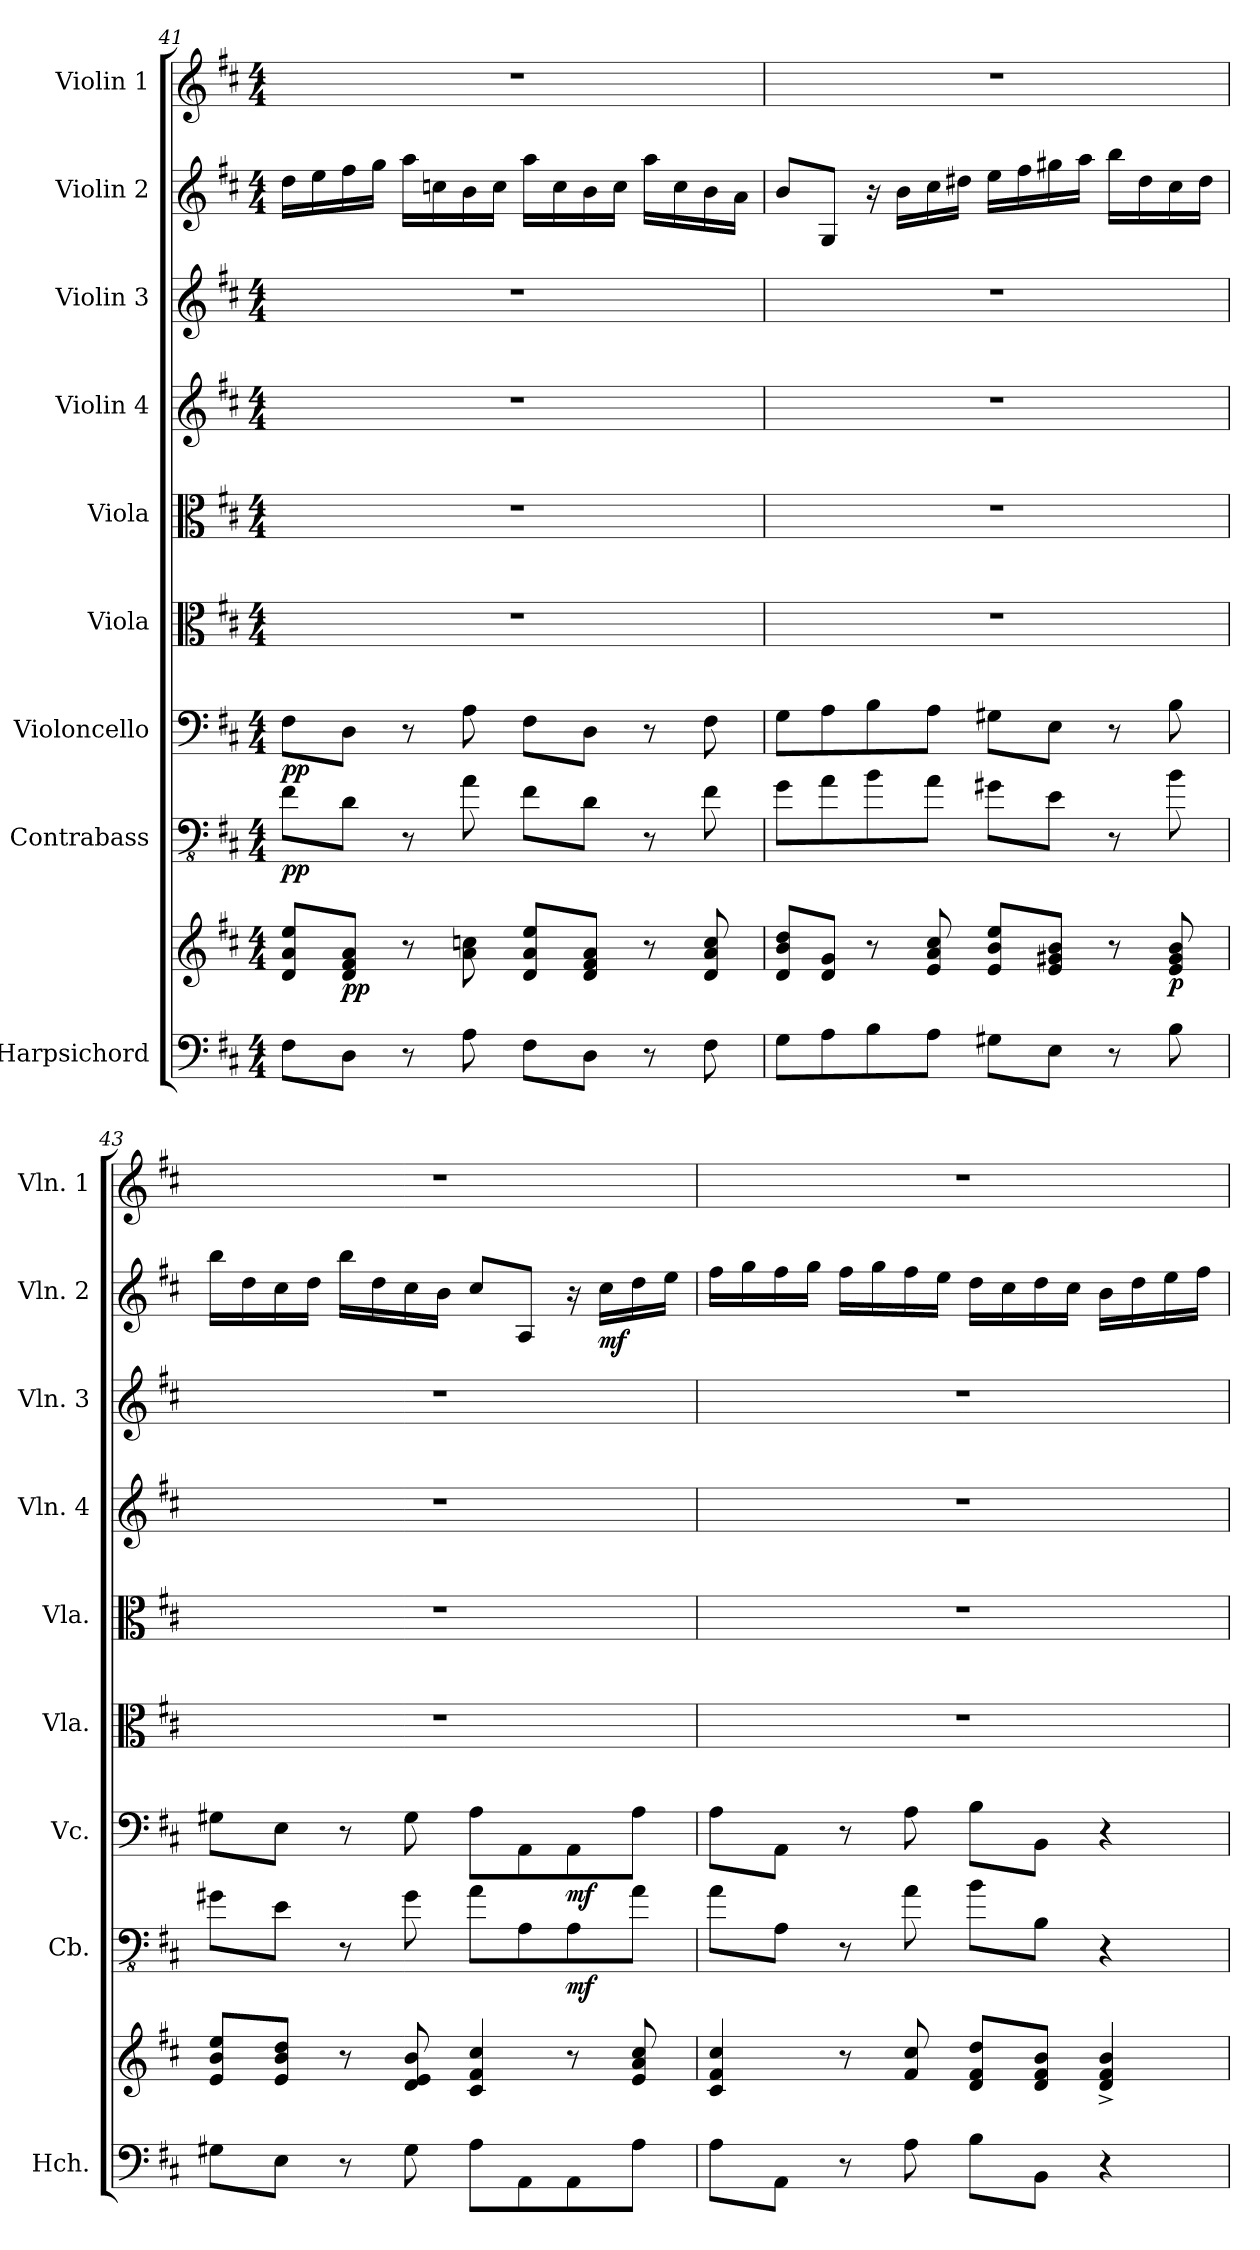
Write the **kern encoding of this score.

**kern	**kern	**dynam	**kern	**dynam	**kern	**dynam	**kern	**kern	**kern	**kern	**kern	**dynam	**kern
*part9	*part9	*part9	*part8	*part8	*part7	*part7	*part6	*part5	*part4	*part3	*part2	*part2	*part1
*staff10	*staff9	*staff9/10	*staff8	*staff8	*staff7	*staff7	*staff6	*staff5	*staff4	*staff3	*staff2	*staff2	*staff1
*I"Harpsichord	*	*	*I"Contrabass	*	*I"Violoncello	*	*I"Viola	*I"Viola	*I"Violin 4	*I"Violin 3	*I"Violin 2	*	*I"Violin 1
*I'Hch.	*	*	*I'Cb.	*	*I'Vc.	*	*I'Vla.	*I'Vla.	*I'Vln. 4	*I'Vln. 3	*I'Vln. 2	*	*I'Vln. 1
*clefF4	*clefG2	*	*clefFv4	*	*clefF4	*	*clefC3	*clefC3	*clefG2	*clefG2	*clefG2	*	*clefG2
*	*	*	*ITrd7c12	*	*	*	*	*	*	*	*	*	*
*k[f#c#]	*k[f#c#]	*	*k[f#c#]	*	*k[f#c#]	*	*k[f#c#]	*k[f#c#]	*k[f#c#]	*k[f#c#]	*k[f#c#]	*	*k[f#c#]
*M4/4	*M4/4	*	*M4/4	*	*M4/4	*	*M4/4	*M4/4	*M4/4	*M4/4	*M4/4	*	*M4/4
=41	=41	=41	=41	=41	=41	=41	=41	=41	=41	=41	=41	=41	=41
!	!	!	!	!LO:DY:b	!	!LO:DY:b	!	!	!	!	!	!	!
8F#\L	8d/ 8a/ 8ee/L	.	8FF#\L	pp	8F#\L	pp	1r	1r	1r	1r	16dd\LL	.	1r
.	.	.	.	.	.	.	.	.	.	.	16ee\	.	.
!	!	!LO:DY:b	!	!	!	!	!	!	!	!	!	!	!
8D\J	8d/ 8f#/ 8a/J	pp	8DD\J	.	8D\J	.	.	.	.	.	16ff#\	.	.
.	.	.	.	.	.	.	.	.	.	.	16gg\JJ	.	.
8r	8r	.	8r	.	8r	.	.	.	.	.	16aa\LL	.	.
.	.	.	.	.	.	.	.	.	.	.	16ccn\	.	.
8A\	8a\ 8ccn\	.	8AA\	.	8A\	.	.	.	.	.	16b\	.	.
.	.	.	.	.	.	.	.	.	.	.	16cc\JJ	.	.
8F#\L	8d/ 8a/ 8ee/L	.	8FF#\L	.	8F#\L	.	.	.	.	.	16aa\LL	.	.
.	.	.	.	.	.	.	.	.	.	.	16cc\	.	.
8D\J	8d/ 8f#/ 8a/J	.	8DD\J	.	8D\J	.	.	.	.	.	16b\	.	.
.	.	.	.	.	.	.	.	.	.	.	16cc\JJ	.	.
8r	8r	.	8r	.	8r	.	.	.	.	.	16aa\LL	.	.
.	.	.	.	.	.	.	.	.	.	.	16cc\	.	.
8F#\	8d/ 8a/ 8cc/	.	8FF#\	.	8F#\	.	.	.	.	.	16b\	.	.
.	.	.	.	.	.	.	.	.	.	.	16a\JJ	.	.
=42	=42	=42	=42	=42	=42	=42	=42	=42	=42	=42	=42	=42	=42
8G\L	8d/ 8b/ 8dd/L	.	8GG\L	.	8G\L	.	1r	1r	1r	1r	8b/L	.	1r
8A\	8d/ 8g/J	.	8AA\	.	8A\	.	.	.	.	.	8G/J	.	.
8B\	8r	.	8BB\	.	8B\	.	.	.	.	.	16r	.	.
.	.	.	.	.	.	.	.	.	.	.	16b\LL	.	.
8A\J	8e/ 8a/ 8cc#/	.	8AA\J	.	8A\J	.	.	.	.	.	16cc#\	.	.
.	.	.	.	.	.	.	.	.	.	.	16dd#X\JJ	.	.
8G#X\L	8e/ 8b/ 8ee/L	.	8GG#X\L	.	8G#X\L	.	.	.	.	.	16ee\LL	.	.
.	.	.	.	.	.	.	.	.	.	.	16ff#\	.	.
8E\J	8e/ 8g#X/ 8b/J	.	8EE\J	.	8E\J	.	.	.	.	.	16gg#X\	.	.
.	.	.	.	.	.	.	.	.	.	.	16aa\JJ	.	.
8r	8r	.	8r	.	8r	.	.	.	.	.	16bb\LL	.	.
.	.	.	.	.	.	.	.	.	.	.	16dd#\	.	.
!	!	!LO:DY:b	!	!	!	!	!	!	!	!	!	!	!
8B\	8e/ 8g#/ 8b/	p	8BB\	.	8B\	.	.	.	.	.	16cc#\	.	.
.	.	.	.	.	.	.	.	.	.	.	16dd#\JJ	.	.
!!LO:PB:g=z
=43	=43	=43	=43	=43	=43	=43	=43	=43	=43	=43	=43	=43	=43
8G#X\L	8e/ 8b/ 8ee/L	.	8GG#X\L	.	8G#X\L	.	1r	1r	1r	1r	16bb\LL	.	1r
.	.	.	.	.	.	.	.	.	.	.	16dd\	.	.
8E\J	8e/ 8b/ 8dd/J	.	8EE\J	.	8E\J	.	.	.	.	.	16cc#\	.	.
.	.	.	.	.	.	.	.	.	.	.	16dd\JJ	.	.
8r	8r	.	8r	.	8r	.	.	.	.	.	16bb\LL	.	.
.	.	.	.	.	.	.	.	.	.	.	16dd\	.	.
8G#\	8d/ 8e/ 8b/	.	8GG#\	.	8G#\	.	.	.	.	.	16cc#\	.	.
.	.	.	.	.	.	.	.	.	.	.	16b\JJ	.	.
8A\L	4c#/ 4f#/ 4cc#/	.	8AA\L	.	8A\L	.	.	.	.	.	8cc#/L	.	.
8AA\	.	.	8AAA\	.	8AA\	.	.	.	.	.	8A/J	.	.
!	!	!	!	!LO:DY:b	!	!LO:DY:b	!	!	!	!	!	!	!
8AA\	8r	.	8AAA\	mf	8AA\	mf	.	.	.	.	16r	.	.
!	!	!	!	!	!	!	!	!	!	!	!	!LO:DY:b	!
.	.	.	.	.	.	.	.	.	.	.	16cc#\LL	mf	.
8A\J	8e/ 8a/ 8cc#/	.	8AA\J	.	8A\J	.	.	.	.	.	16dd\	.	.
.	.	.	.	.	.	.	.	.	.	.	16ee\JJ	.	.
=44	=44	=44	=44	=44	=44	=44	=44	=44	=44	=44	=44	=44	=44
8A\L	4c#/ 4f#/ 4cc#/	.	8AA\L	.	8A\L	.	1r	1r	1r	1r	16ff#\LL	.	1r
.	.	.	.	.	.	.	.	.	.	.	16gg\	.	.
8AA\J	.	.	8AAA\J	.	8AA\J	.	.	.	.	.	16ff#\	.	.
.	.	.	.	.	.	.	.	.	.	.	16gg\JJ	.	.
8r	8r	.	8r	.	8r	.	.	.	.	.	16ff#\LL	.	.
.	.	.	.	.	.	.	.	.	.	.	16gg\	.	.
8A\	8f#/ 8cc#/	.	8AA\	.	8A\	.	.	.	.	.	16ff#\	.	.
.	.	.	.	.	.	.	.	.	.	.	16ee\JJ	.	.
8B\L	8d/ 8f#/ 8dd/L	.	8BB\L	.	8B\L	.	.	.	.	.	16dd\LL	.	.
.	.	.	.	.	.	.	.	.	.	.	16cc#\	.	.
8BB\J	8d/ 8f#/ 8b/J	.	8BBB\J	.	8BB\J	.	.	.	.	.	16dd\	.	.
.	.	.	.	.	.	.	.	.	.	.	16cc#\JJ	.	.
4r	4d/^ 4f#/^ 4b/^	.	4r	.	4r	.	.	.	.	.	16b\LL	.	.
.	.	.	.	.	.	.	.	.	.	.	16dd\	.	.
.	.	.	.	.	.	.	.	.	.	.	16ee\	.	.
.	.	.	.	.	.	.	.	.	.	.	16ff#\JJ	.	.
=	=	=	=	=	=	=	=	=	=	=	=	=	=
*-	*-	*-	*-	*-	*-	*-	*-	*-	*-	*-	*-	*-	*-
